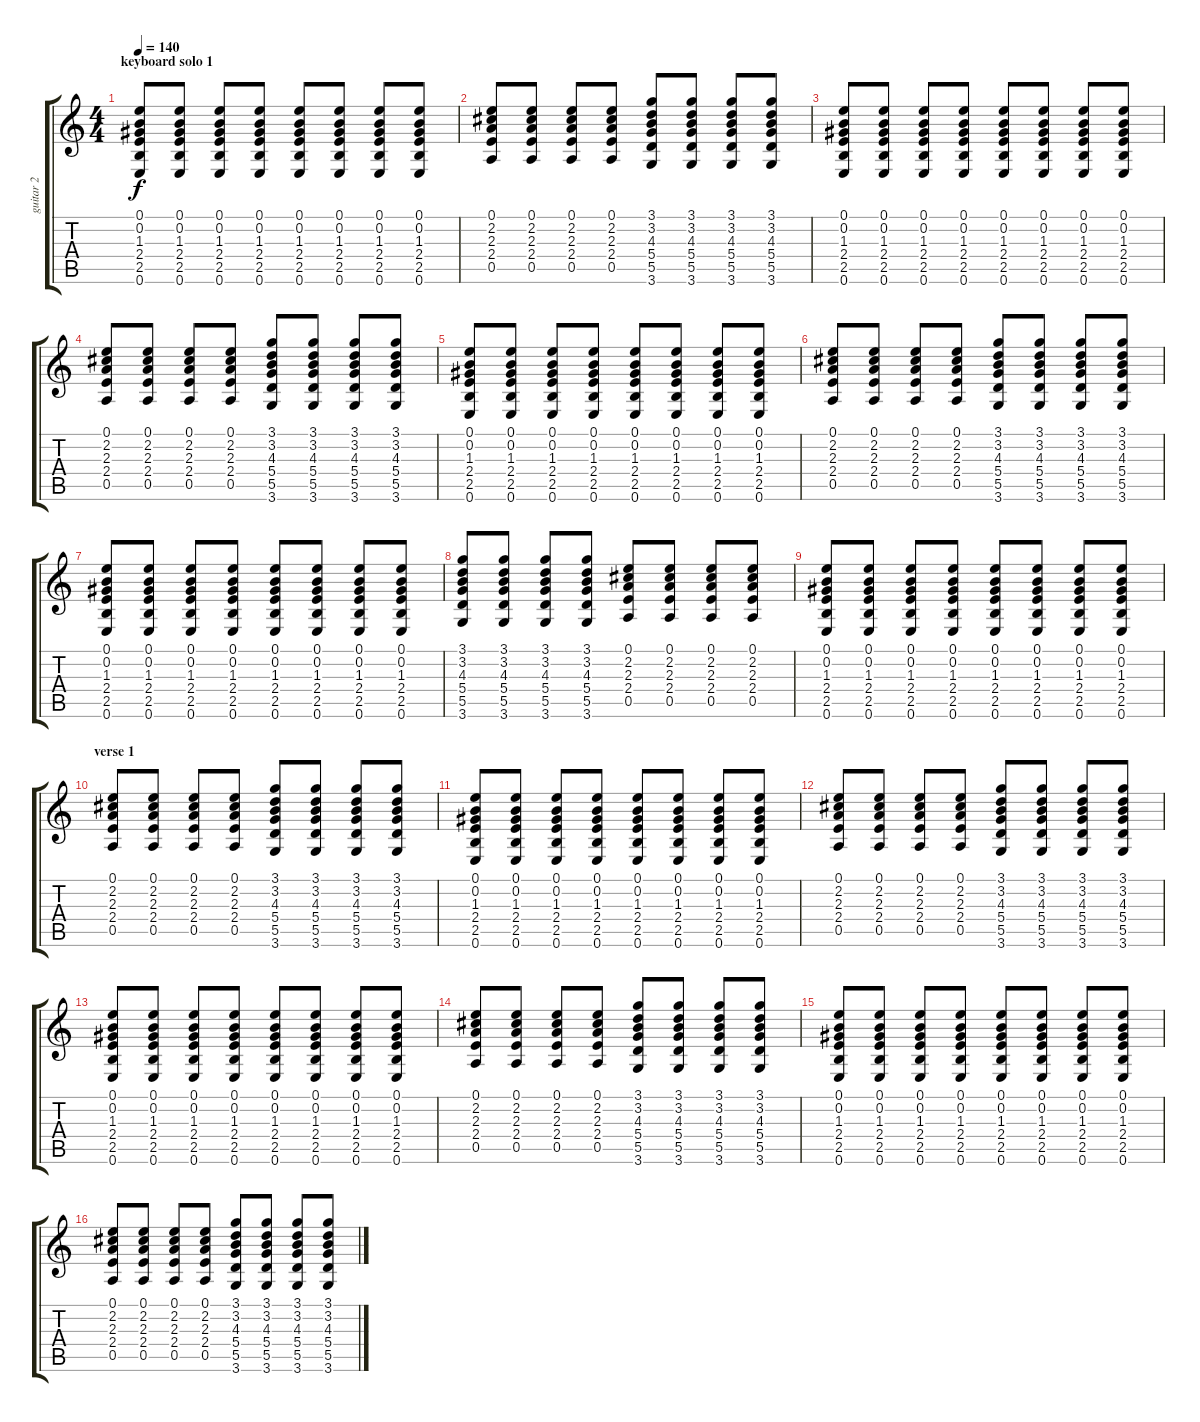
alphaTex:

\track ("guitar 2" "guitar 2") {instrument distortionguitar}
\staff {score tabs}
\tuning (E4 B3 G3 D3 A2 E2) {hide}
\ts (4 4)
\section ("" "keyboard solo 1")
\tempo 140
\clef g2
\ks c
(0.1 0.2 1.3 2.4 2.5 0.6).8{dy f} (0.1 0.2 1.3 2.4 2.5 0.6).8 (0.1 0.2 1.3 2.4 2.5 0.6).8 (0.1 0.2 1.3 2.4 2.5 0.6).8 (0.1 0.2 1.3 2.4 2.5 0.6).8 (0.1 0.2 1.3 2.4 2.5 0.6).8 (0.1 0.2 1.3 2.4 2.5 0.6).8 (0.1 0.2 1.3 2.4 2.5 0.6).8 |
(0.1 2.2 2.3 2.4 0.5).8 (0.1 2.2 2.3 2.4 0.5).8 (0.1 2.2 2.3 2.4 0.5).8 (0.1 2.2 2.3 2.4 0.5).8 (3.1 3.2 4.3 5.4 5.5 3.6).8 (3.1 3.2 4.3 5.4 5.5 3.6).8 (3.1 3.2 4.3 5.4 5.5 3.6).8 (3.1 3.2 4.3 5.4 5.5 3.6).8 |
(0.1 0.2 1.3 2.4 2.5 0.6).8 (0.1 0.2 1.3 2.4 2.5 0.6).8 (0.1 0.2 1.3 2.4 2.5 0.6).8 (0.1 0.2 1.3 2.4 2.5 0.6).8 (0.1 0.2 1.3 2.4 2.5 0.6).8 (0.1 0.2 1.3 2.4 2.5 0.6).8 (0.1 0.2 1.3 2.4 2.5 0.6).8 (0.1 0.2 1.3 2.4 2.5 0.6).8 |
(0.1 2.2 2.3 2.4 0.5).8 (0.1 2.2 2.3 2.4 0.5).8 (0.1 2.2 2.3 2.4 0.5).8 (0.1 2.2 2.3 2.4 0.5).8 (3.1 3.2 4.3 5.4 5.5 3.6).8 (3.1 3.2 4.3 5.4 5.5 3.6).8 (3.1 3.2 4.3 5.4 5.5 3.6).8 (3.1 3.2 4.3 5.4 5.5 3.6).8 |
(0.1 0.2 1.3 2.4 2.5 0.6).8 (0.1 0.2 1.3 2.4 2.5 0.6).8 (0.1 0.2 1.3 2.4 2.5 0.6).8 (0.1 0.2 1.3 2.4 2.5 0.6).8 (0.1 0.2 1.3 2.4 2.5 0.6).8 (0.1 0.2 1.3 2.4 2.5 0.6).8 (0.1 0.2 1.3 2.4 2.5 0.6).8 (0.1 0.2 1.3 2.4 2.5 0.6).8 |
(0.1 2.2 2.3 2.4 0.5).8 (0.1 2.2 2.3 2.4 0.5).8 (0.1 2.2 2.3 2.4 0.5).8 (0.1 2.2 2.3 2.4 0.5).8 (3.1 3.2 4.3 5.4 5.5 3.6).8 (3.1 3.2 4.3 5.4 5.5 3.6).8 (3.1 3.2 4.3 5.4 5.5 3.6).8 (3.1 3.2 4.3 5.4 5.5 3.6).8 |
(0.1 0.2 1.3 2.4 2.5 0.6).8 (0.1 0.2 1.3 2.4 2.5 0.6).8 (0.1 0.2 1.3 2.4 2.5 0.6).8 (0.1 0.2 1.3 2.4 2.5 0.6).8 (0.1 0.2 1.3 2.4 2.5 0.6).8 (0.1 0.2 1.3 2.4 2.5 0.6).8 (0.1 0.2 1.3 2.4 2.5 0.6).8 (0.1 0.2 1.3 2.4 2.5 0.6).8 |
(3.1 3.2 4.3 5.4 5.5 3.6).8 (3.1 3.2 4.3 5.4 5.5 3.6).8 (3.1 3.2 4.3 5.4 5.5 3.6).8 (3.1 3.2 4.3 5.4 5.5 3.6).8 (0.1 2.2 2.3 2.4 0.5).8 (0.1 2.2 2.3 2.4 0.5).8 (0.1 2.2 2.3 2.4 0.5).8 (0.1 2.2 2.3 2.4 0.5).8 |
(0.1 0.2 1.3 2.4 2.5 0.6).8 (0.1 0.2 1.3 2.4 2.5 0.6).8 (0.1 0.2 1.3 2.4 2.5 0.6).8 (0.1 0.2 1.3 2.4 2.5 0.6).8 (0.1 0.2 1.3 2.4 2.5 0.6).8 (0.1 0.2 1.3 2.4 2.5 0.6).8 (0.1 0.2 1.3 2.4 2.5 0.6).8 (0.1 0.2 1.3 2.4 2.5 0.6).8 |
\section ("" "verse 1")
(0.1 2.2 2.3 2.4 0.5).8 (0.1 2.2 2.3 2.4 0.5).8 (0.1 2.2 2.3 2.4 0.5).8 (0.1 2.2 2.3 2.4 0.5).8 (3.1 3.2 4.3 5.4 5.5 3.6).8 (3.1 3.2 4.3 5.4 5.5 3.6).8 (3.1 3.2 4.3 5.4 5.5 3.6).8 (3.1 3.2 4.3 5.4 5.5 3.6).8 |
(0.1 0.2 1.3 2.4 2.5 0.6).8 (0.1 0.2 1.3 2.4 2.5 0.6).8 (0.1 0.2 1.3 2.4 2.5 0.6).8 (0.1 0.2 1.3 2.4 2.5 0.6).8 (0.1 0.2 1.3 2.4 2.5 0.6).8 (0.1 0.2 1.3 2.4 2.5 0.6).8 (0.1 0.2 1.3 2.4 2.5 0.6).8 (0.1 0.2 1.3 2.4 2.5 0.6).8 |
(0.1 2.2 2.3 2.4 0.5).8 (0.1 2.2 2.3 2.4 0.5).8 (0.1 2.2 2.3 2.4 0.5).8 (0.1 2.2 2.3 2.4 0.5).8 (3.1 3.2 4.3 5.4 5.5 3.6).8 (3.1 3.2 4.3 5.4 5.5 3.6).8 (3.1 3.2 4.3 5.4 5.5 3.6).8 (3.1 3.2 4.3 5.4 5.5 3.6).8 |
(0.1 0.2 1.3 2.4 2.5 0.6).8 (0.1 0.2 1.3 2.4 2.5 0.6).8 (0.1 0.2 1.3 2.4 2.5 0.6).8 (0.1 0.2 1.3 2.4 2.5 0.6).8 (0.1 0.2 1.3 2.4 2.5 0.6).8 (0.1 0.2 1.3 2.4 2.5 0.6).8 (0.1 0.2 1.3 2.4 2.5 0.6).8 (0.1 0.2 1.3 2.4 2.5 0.6).8 |
(0.1 2.2 2.3 2.4 0.5).8 (0.1 2.2 2.3 2.4 0.5).8 (0.1 2.2 2.3 2.4 0.5).8 (0.1 2.2 2.3 2.4 0.5).8 (3.1 3.2 4.3 5.4 5.5 3.6).8 (3.1 3.2 4.3 5.4 5.5 3.6).8 (3.1 3.2 4.3 5.4 5.5 3.6).8 (3.1 3.2 4.3 5.4 5.5 3.6).8 |
(0.1 0.2 1.3 2.4 2.5 0.6).8 (0.1 0.2 1.3 2.4 2.5 0.6).8 (0.1 0.2 1.3 2.4 2.5 0.6).8 (0.1 0.2 1.3 2.4 2.5 0.6).8 (0.1 0.2 1.3 2.4 2.5 0.6).8 (0.1 0.2 1.3 2.4 2.5 0.6).8 (0.1 0.2 1.3 2.4 2.5 0.6).8 (0.1 0.2 1.3 2.4 2.5 0.6).8 |
(0.1 2.2 2.3 2.4 0.5).8 (0.1 2.2 2.3 2.4 0.5).8 (0.1 2.2 2.3 2.4 0.5).8 (0.1 2.2 2.3 2.4 0.5).8 (3.1 3.2 4.3 5.4 5.5 3.6).8 (3.1 3.2 4.3 5.4 5.5 3.6).8 (3.1 3.2 4.3 5.4 5.5 3.6).8 (3.1 3.2 4.3 5.4 5.5 3.6).8
